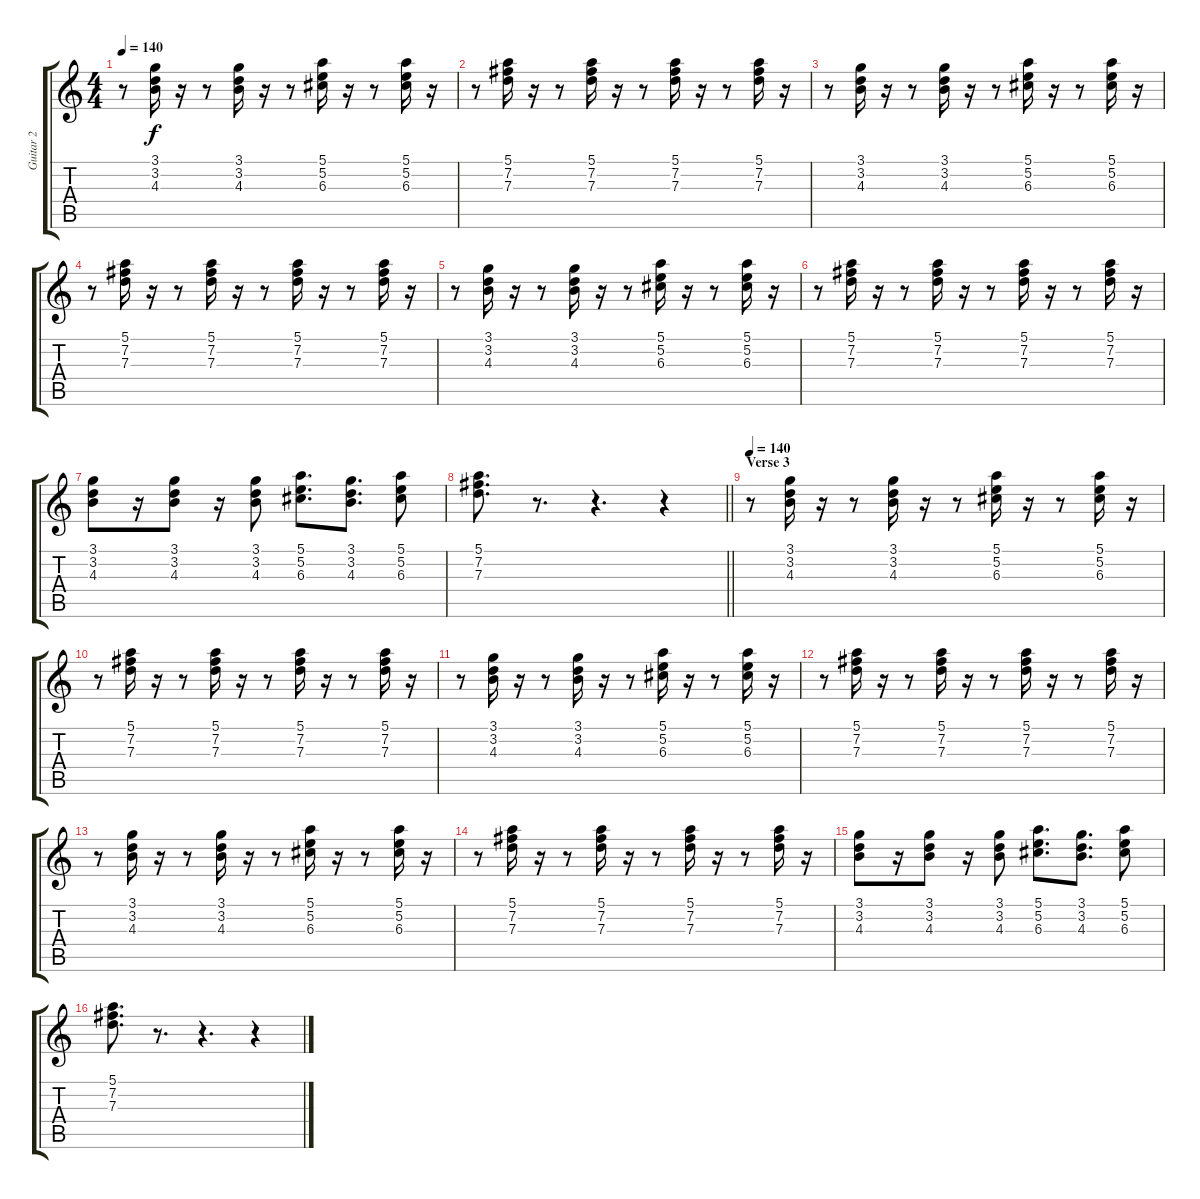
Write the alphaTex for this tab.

\track ("Guitar 2" "Guitar 2") {instrument distortionguitar}
\staff {score tabs}
\tuning (E4 B3 G3 D3 A2 E2) {hide}
\ts (4 4)
\tempo 140
\clef g2
\ks c
r.8{dy f volume 10 instrument electricguitarclean} (3.1 3.2 4.3).16 r.16 r.8 (3.1 3.2 4.3).16 r.16 r.8 (5.1 5.2 6.3).16 r.16 r.8 (5.1 5.2 6.3).16 r.16 |
r.8 (5.1 7.2 7.3).16 r.16 r.8 (5.1 7.2 7.3).16 r.16 r.8 (5.1 7.2 7.3).16 r.16 r.8 (5.1 7.2 7.3).16 r.16 |
r.8 (3.1 3.2 4.3).16 r.16 r.8 (3.1 3.2 4.3).16 r.16 r.8 (5.1 5.2 6.3).16 r.16 r.8 (5.1 5.2 6.3).16 r.16 |
r.8 (5.1 7.2 7.3).16 r.16 r.8 (5.1 7.2 7.3).16 r.16 r.8 (5.1 7.2 7.3).16 r.16 r.8 (5.1 7.2 7.3).16 r.16 |
r.8 (3.1 3.2 4.3).16 r.16 r.8 (3.1 3.2 4.3).16 r.16 r.8 (5.1 5.2 6.3).16 r.16 r.8 (5.1 5.2 6.3).16 r.16 |
r.8 (5.1 7.2 7.3).16 r.16 r.8 (5.1 7.2 7.3).16 r.16 r.8 (5.1 7.2 7.3).16 r.16 r.8 (5.1 7.2 7.3).16 r.16 |
(3.1 3.2 4.3).8 r.16 (3.1 3.2 4.3).8 r.16 (3.1 3.2 4.3).8 (5.1 5.2 6.3).8{d} (3.1 3.2 4.3).8{d} (5.1 5.2 6.3).8 |
\barLineRight lightlight
(5.1 7.2 7.3).8{d} r.8{d} r.4{d} r.4 |
\section ("" "Verse 3")
\tempo 140
r.8 (3.1 3.2 4.3).16 r.16 r.8 (3.1 3.2 4.3).16 r.16 r.8 (5.1 5.2 6.3).16 r.16 r.8 (5.1 5.2 6.3).16 r.16 |
r.8 (5.1 7.2 7.3).16 r.16 r.8 (5.1 7.2 7.3).16 r.16 r.8 (5.1 7.2 7.3).16 r.16 r.8 (5.1 7.2 7.3).16 r.16 |
r.8 (3.1 3.2 4.3).16 r.16 r.8 (3.1 3.2 4.3).16 r.16 r.8 (5.1 5.2 6.3).16 r.16 r.8 (5.1 5.2 6.3).16 r.16 |
r.8 (5.1 7.2 7.3).16 r.16 r.8 (5.1 7.2 7.3).16 r.16 r.8 (5.1 7.2 7.3).16 r.16 r.8 (5.1 7.2 7.3).16 r.16 |
r.8 (3.1 3.2 4.3).16 r.16 r.8 (3.1 3.2 4.3).16 r.16 r.8 (5.1 5.2 6.3).16 r.16 r.8 (5.1 5.2 6.3).16 r.16 |
r.8 (5.1 7.2 7.3).16 r.16 r.8 (5.1 7.2 7.3).16 r.16 r.8 (5.1 7.2 7.3).16 r.16 r.8 (5.1 7.2 7.3).16 r.16 |
(3.1 3.2 4.3).8 r.16 (3.1 3.2 4.3).8 r.16 (3.1 3.2 4.3).8 (5.1 5.2 6.3).8{d} (3.1 3.2 4.3).8{d} (5.1 5.2 6.3).8 |
(5.1 7.2 7.3).8{d} r.8{d} r.4{d} r.4
